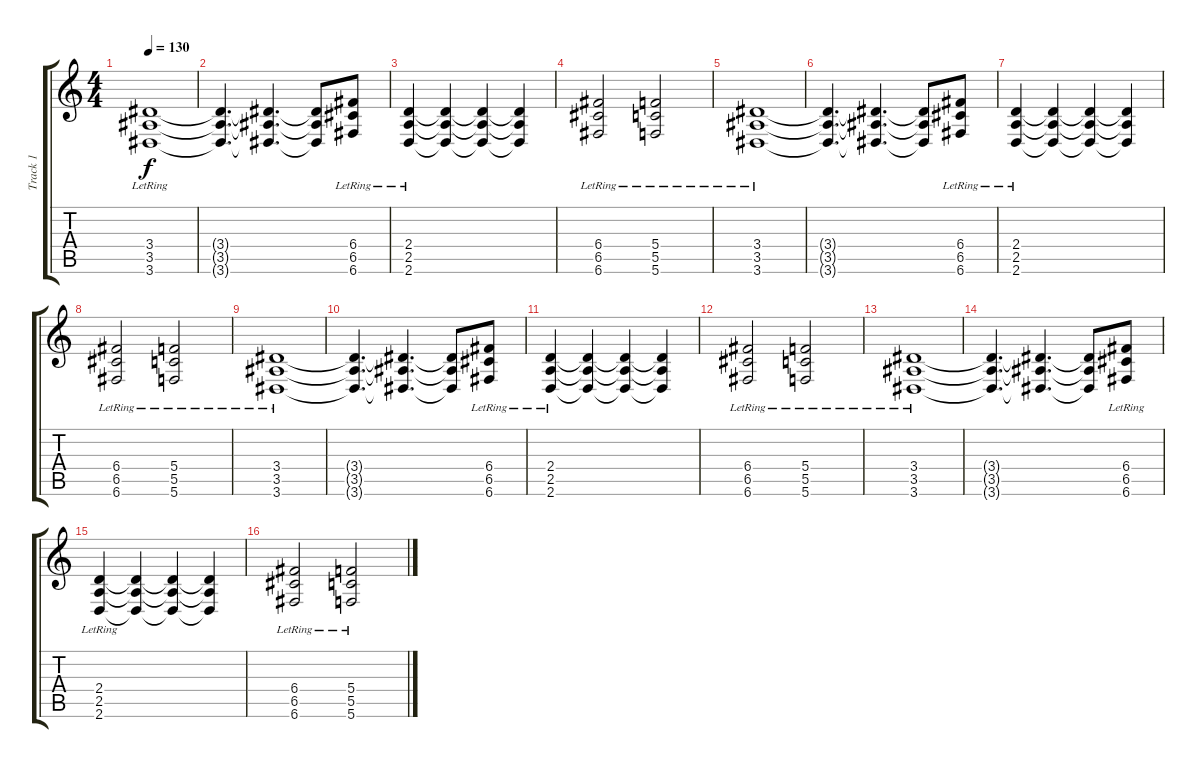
\track ("Track 1" "Track 1") {instrument overdrivenguitar}
\staff {score tabs}
\tuning (D4 A3 F3 C3 G2 C2) {hide}
\ts (4 4)
\tempo 130
\clef g2
\ks c
(3.4{lr} 3.5{lr} 3.6{lr}).1{dy f} |
(3.4{t} 3.5{t} 3.6{t}).4{d} (3.4{t} 3.5{t} 3.6{t}).4{d} (3.4{t} 3.5{t} 3.6{t}).8 (6.4{lr} 6.5{lr} 6.6{lr}).8 |
(2.4{lr} 2.5{lr} 2.6{lr}).4 (2.4{t} 2.5{t} 2.6{t}).4 (2.4{t} 2.5{t} 2.6{t}).4 (2.4{t} 2.5{t} 2.6{t}).4 |
(6.4{lr} 6.5{lr} 6.6{lr}).2 (5.4{lr} 5.5{lr} 5.6).2 |
(3.4{lr} 3.5{lr} 3.6{lr}).1 |
(3.4{t} 3.5{t} 3.6{t}).4{d} (3.4{t} 3.5{t} 3.6{t}).4{d} (3.4{t} 3.5{t} 3.6{t}).8 (6.4{lr} 6.5{lr} 6.6{lr}).8 |
(2.4{lr} 2.5{lr} 2.6{lr}).4 (2.4{t} 2.5{t} 2.6{t}).4 (2.4{t} 2.5{t} 2.6{t}).4 (2.4{t} 2.5{t} 2.6{t}).4 |
(6.4{lr} 6.5{lr} 6.6{lr}).2 (5.4{lr} 5.5{lr} 5.6).2 |
(3.4{lr} 3.5{lr} 3.6{lr}).1 |
(3.4{t} 3.5{t} 3.6{t}).4{d} (3.4{t} 3.5{t} 3.6{t}).4{d} (3.4{t} 3.5{t} 3.6{t}).8 (6.4{lr} 6.5{lr} 6.6{lr}).8 |
(2.4{lr} 2.5{lr} 2.6{lr}).4 (2.4{t} 2.5{t} 2.6{t}).4 (2.4{t} 2.5{t} 2.6{t}).4 (2.4{t} 2.5{t} 2.6{t}).4 |
(6.4{lr} 6.5{lr} 6.6{lr}).2 (5.4{lr} 5.5{lr} 5.6).2 |
(3.4{lr} 3.5{lr} 3.6{lr}).1 |
(3.4{t} 3.5{t} 3.6{t}).4{d} (3.4{t} 3.5{t} 3.6{t}).4{d} (3.4{t} 3.5{t} 3.6{t}).8 (6.4{lr} 6.5{lr} 6.6{lr}).8 |
(2.4{lr} 2.5{lr} 2.6{lr}).4 (2.4{t} 2.5{t} 2.6{t}).4 (2.4{t} 2.5{t} 2.6{t}).4 (2.4{t} 2.5{t} 2.6{t}).4 |
(6.4{lr} 6.5{lr} 6.6{lr}).2 (5.4{lr} 5.5{lr} 5.6).2
